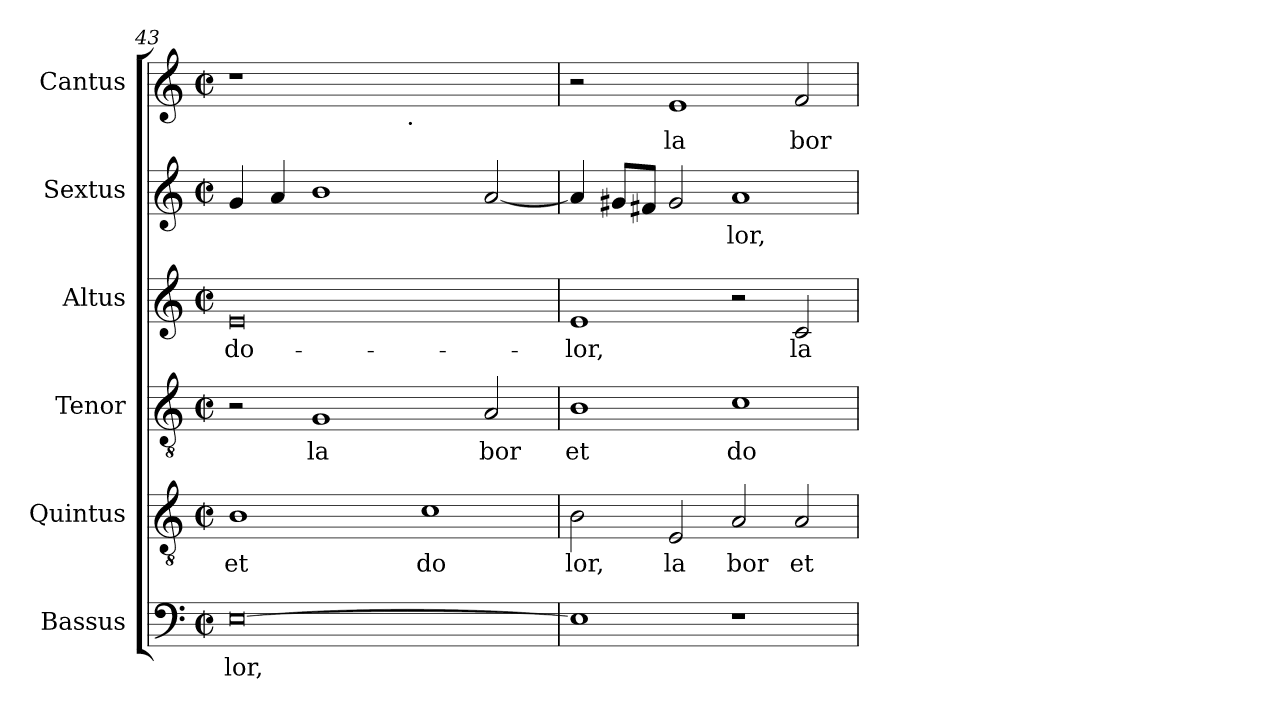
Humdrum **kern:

**kern	**text	**kern	**text	**kern	**text	**kern	**text	**kern	**text	**kern	**text
*part6	*part6	*part5	*part5	*part4	*part4	*part3	*part3	*part2	*part2	*part1	*part1
*staff6	*staff6	*staff5	*staff5	*staff4	*staff4	*staff3	*staff3	*staff2	*staff2	*staff1	*staff1
*I"Bassus	*	*I"Quintus	*	*I"Tenor	*	*I"Altus	*	*I"Sextus	*	*I"Cantus	*
*clefF4	*	*clefGv2	*	*clefGv2	*	*clefG2	*	*clefG2	*	*clefG2	*
*k[]	*	*k[]	*	*k[]	*	*k[]	*	*k[]	*	*k[]	*
*C:	*	*C:	*	*C:	*	*C:	*	*C:	*	*C:	*
*M2/2	*	*M2/2	*	*M2/2	*	*M2/2	*	*M2/2	*	*M2/2	*
*met(c|)	*	*met(c|)	*	*met(c|)	*	*met(c|)	*	*met(c|)	*	*met(c|)	*
=43	=43	=43	=43	=43	=43	=43	=43	=43	=43	=43	=43
!	!LO:LY:b:cj	!	!LO:LY:b:cj	!	!	!	!LO:LY:b:cj	!	!LO:LY:b:cj	!	!
*	*	*	*	*	*	*	*	*	*	*^	*
[<0E	-lor,	1B	et	2r	.	0e	do-	4g/	.	1r	2ryy	.
!	!	!	!	!	!	!	!	!	!LO:LY:b:cj	!	!	!
.	.	.	.	.	.	.	.	4a/	.	.	.	.
!	!	!	!	!	!LO:LY:b	!	!	!	!LO:LY:b:cj	!	!	!
.	.	.	.	1G	la	.	.	1b	.	.	4ryy	.
.	.	.	.	.	.	.	.	.	.	.	8ryy	.
.	.	.	.	.	.	.	.	.	.	.	16ryy	.
.	.	.	.	.	.	.	.	.	.	.	64ryy	.
!	!	!	!	!	!	!	!	!	!	!	!LO:TX:b:t=.	!
.	.	.	.	.	.	.	.	.	.	.	1ryy	.
!	!	!	!LO:LY:b:cj	!	!	!	!	!	!	!	!	!
.	.	1c	do	.	.	.	.	.	.	1ryy	.	.
!	!	!	!	!	!LO:LY:b	!	!	!	!LO:LY:b:cj	!	!	!
.	.	.	.	2A/	bor	.	.	[<2a/	.	.	.	.
.	.	.	.	.	.	.	.	.	.	.	32.ryy	.
!!LO:LB:g=z
=44	=44	=44	=44	=44	=44	=44	=44	=44	=44	=44	=44	=44
!	!LO:LY:b:cj	!	!LO:LY:b:cj	!	!LO:LY:b	!	!LO:LY:b:cj	!	!LO:LY:b:cj	!	!	!
*	*	*	*	*	*	*	*	*	*	*v	*v	*
1E]	.	2B\	lor,	1B	et	1e	-lor,	4a/]	.	2r	.
!	!	!	!	!	!	!	!	!	!LO:LY:b:cj	!	!
.	.	.	.	.	.	.	.	8g#/L	.	.	.
!	!	!	!	!	!	!	!	!	!LO:LY:b:cj	!	!
.	.	.	.	.	.	.	.	8f#/J	.	.	.
!	!	!	!LO:LY:b:cj	!	!	!	!	!	!LO:LY:b:cj	!	!LO:LY:b:cj
.	.	2E/	la	.	.	.	.	2g#/	.	1e	la
!	!	!	!LO:LY:b:cj	!	!LO:LY:b	!	!	!	!LO:LY:b:cj	!	!
1r	.	2A/	bor	1c	do	2r	.	1a	lor,	.	.
!	!	!	!LO:LY:b:cj	!	!	!	!LO:LY:b:cj	!	!	!	!LO:LY:b:cj
.	.	2A/	et	.	.	2c/	la-	.	.	2f/	bor
=	=	=	=	=	=	=	=	=	=	=	=
*-	*-	*-	*-	*-	*-	*-	*-	*-	*-	*-	*-
